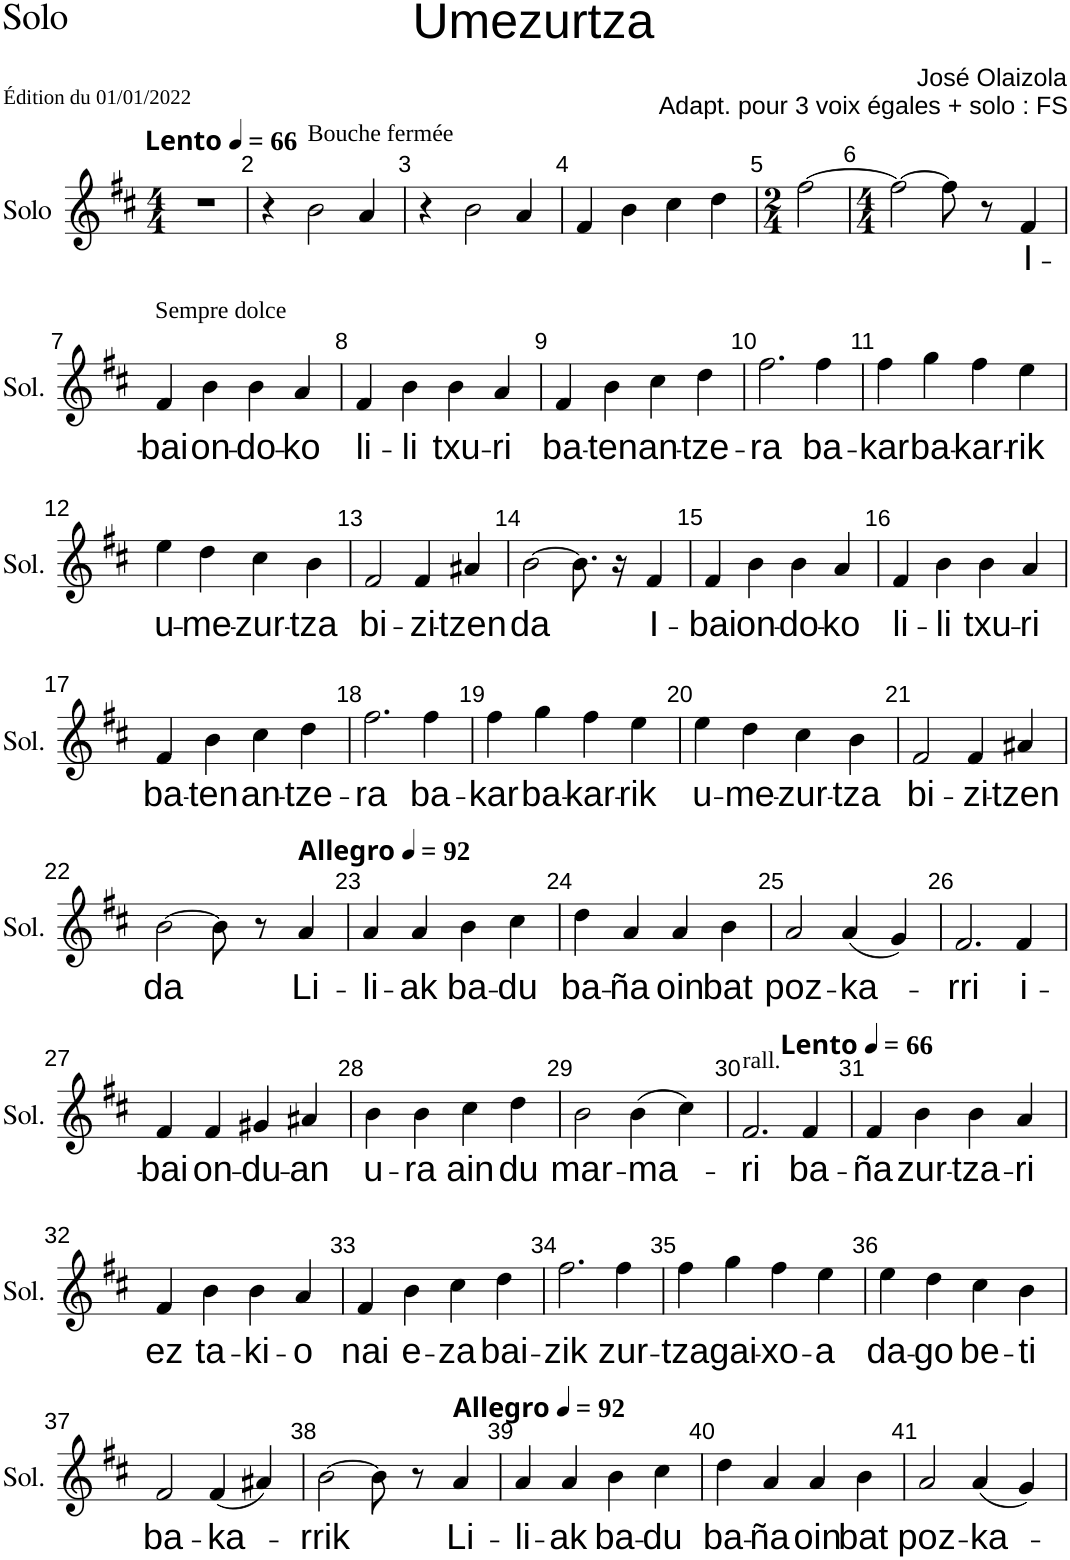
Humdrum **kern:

**kern	**text
*part1	*part1
*staff1	*staff1
*I"Solo	*
*I'Sol.	*
*clefG2	*
*k[f#c#]	*
*M4/4	*
*MM66	*
=1	=1
!LO:TX:a:B:t=Lento	!
1r	.
=2	=2
4r	.
!LO:TX:a:t=Bouche fermée	!
2b\	.
4a/	.
=3	=3
4r	.
2b\	.
4a/	.
=4	=4
4f#/	.
4b\	.
4cc#\	.
4dd\	.
=5	=5
*M2/4	*
[2ff#\	.
=6	=6
*M4/4	*
2ff#\_	.
8ff#\]	.
8r	.
!	!LO:LY:b
4f#/	-I-
!!LO:LB:g=z
=7	=7
!LO:TX:a:t=Sempre dolce	!
!	!LO:LY:b
4f#/	-bai
!	!LO:LY:b
4b\	on-
!	!LO:LY:b
4b\	-do-
!	!LO:LY:b
4a/	-ko
=8	=8
!	!LO:LY:b
4f#/	li-
!	!LO:LY:b
4b\	-li
!	!LO:LY:b
4b\	txu-
!	!LO:LY:b
4a/	-ri
=9	=9
!	!LO:LY:b
4f#/	ba-
!	!LO:LY:b
4b\	-ten
!	!LO:LY:b
4cc#\	an-
!	!LO:LY:b
4dd\	-tze-
=10	=10
!	!LO:LY:b
2.ff#\	-ra
!	!LO:LY:b
4ff#\	ba-
=11	=11
!	!LO:LY:b
4ff#\	-kar
!	!LO:LY:b
4gg\	ba-
!	!LO:LY:b
4ff#\	-kar-
!	!LO:LY:b
4ee\	-rik
!!LO:LB:g=z
=12	=12
!	!LO:LY:b
4ee\	u-
!	!LO:LY:b
4dd\	-me-
!	!LO:LY:b
4cc#\	-zur-
!	!LO:LY:b
4b\	-tza
=13	=13
!	!LO:LY:b
2f#/	bi-
!	!LO:LY:b
4f#/	-zi-
!	!LO:LY:b
4a#X/	-tzen
=14	=14
!	!LO:LY:b
[2b\	da
8.b\]	.
16r	.
!	!LO:LY:b
4f#/	I-
=15	=15
!	!LO:LY:b
4f#/	-bai
!	!LO:LY:b
4b\	on-
!	!LO:LY:b
4b\	-do-
!	!LO:LY:b
4a/	-ko
=16	=16
!	!LO:LY:b
4f#/	li-
!	!LO:LY:b
4b\	-li
!	!LO:LY:b
4b\	txu-
!	!LO:LY:b
4a/	-ri
!!LO:LB:g=z
=17	=17
!	!LO:LY:b
4f#/	ba-
!	!LO:LY:b
4b\	-ten
!	!LO:LY:b
4cc#\	an-
!	!LO:LY:b
4dd\	-tze-
=18	=18
!	!LO:LY:b
2.ff#\	-ra
!	!LO:LY:b
4ff#\	ba-
=19	=19
!	!LO:LY:b
4ff#\	-kar
!	!LO:LY:b
4gg\	ba-
!	!LO:LY:b
4ff#\	-kar-
!	!LO:LY:b
4ee\	-rik
=20	=20
!	!LO:LY:b
4ee\	u-
!	!LO:LY:b
4dd\	-me-
!	!LO:LY:b
4cc#\	-zur-
!	!LO:LY:b
4b\	-tza
=21	=21
!	!LO:LY:b
2f#/	bi-
!	!LO:LY:b
4f#/	-zi-
!	!LO:LY:b
4a#X/	-tzen
!!LO:LB:g=z
=22	=22
!	!LO:LY:b
[2b\	da
8b\]	.
8r	.
*MM92	*
!LO:TX:a:B:t=Allegro	!
!	!LO:LY:b
4a/	Li-
=23	=23
!	!LO:LY:b
4a/	-li-
!	!LO:LY:b
4a/	-ak
!	!LO:LY:b
4b\	ba-
!	!LO:LY:b
4cc#\	-du
=24	=24
!	!LO:LY:b
4dd\	ba-
!	!LO:LY:b
4a/	-ña
!	!LO:LY:b
4a/	oin
!	!LO:LY:b
4b\	bat
=25	=25
!	!LO:LY:b
2a/	poz-
!	!LO:LY:b
(4a/	-ka-
4g/)	.
=26	=26
!	!LO:LY:b
2.f#/	-rri
!	!LO:LY:b
4f#/	i-
!!LO:LB:g=z
=27	=27
!	!LO:LY:b
4f#/	-bai
!	!LO:LY:b
4f#/	on-
!	!LO:LY:b
4g#X/	-du-
!	!LO:LY:b
4a#X/	-an
=28	=28
!	!LO:LY:b
4b\	u-
!	!LO:LY:b
4b\	-ra
!	!LO:LY:b
4cc#\	ain
!	!LO:LY:b
4dd\	du
=29	=29
!	!LO:LY:b
2b\	mar-
!	!LO:LY:b
(4b\	-ma-
4cc#\)	.
=30	=30
!LO:TX:a:t=rall.	!
!	!LO:LY:b
*^	*
2.f#/	2ryy	-ri
*MM66	*	*
!	!LO:TX:a:B:t=Lento	!
.	2ryy	.
!	!	!LO:LY:b
4f#/	.	ba-
=31	=31	=31
!	!	!LO:LY:b
*v	*v	*
4f#/	-ña
!	!LO:LY:b
4b\	zur-
!	!LO:LY:b
4b\	-tza-
!	!LO:LY:b
4a/	-ri
!!LO:LB:g=z
=32	=32
!	!LO:LY:b
4f#/	ez
!	!LO:LY:b
4b\	ta-
!	!LO:LY:b
4b\	-ki-
!	!LO:LY:b
4a/	-o
=33	=33
!	!LO:LY:b
4f#/	nai
!	!LO:LY:b
4b\	e-
!	!LO:LY:b
4cc#\	-za
!	!LO:LY:b
4dd\	bai-
=34	=34
!	!LO:LY:b
2.ff#\	-zik
!	!LO:LY:b
4ff#\	zur-
=35	=35
!	!LO:LY:b
4ff#\	-tza
!	!LO:LY:b
4gg\	gai-
!	!LO:LY:b
4ff#\	-xo-
!	!LO:LY:b
4ee\	-a
=36	=36
!	!LO:LY:b
4ee\	da-
!	!LO:LY:b
4dd\	-go
!	!LO:LY:b
4cc#\	be-
!	!LO:LY:b
4b\	-ti
!!LO:LB:g=z
=37	=37
!	!LO:LY:b
2f#/	ba-
!	!LO:LY:b
(4f#/	-ka-
4a#X/)	.
=38	=38
!	!LO:LY:b
[2b\	-rrik
8b\]	.
8r	.
*MM92	*
!LO:TX:a:B:t=Allegro	!
!	!LO:LY:b
4a/	Li-
=39	=39
!	!LO:LY:b
4a/	-li-
!	!LO:LY:b
4a/	-ak
!	!LO:LY:b
4b\	ba-
!	!LO:LY:b
4cc#\	-du
=40	=40
!	!LO:LY:b
4dd\	ba-
!	!LO:LY:b
4a/	-ña
!	!LO:LY:b
4a/	oin
!	!LO:LY:b
4b\	bat
=41	=41
!	!LO:LY:b
2a/	poz-
!	!LO:LY:b
(4a/	-ka-
4g/)	.
=	=
*-	*-
